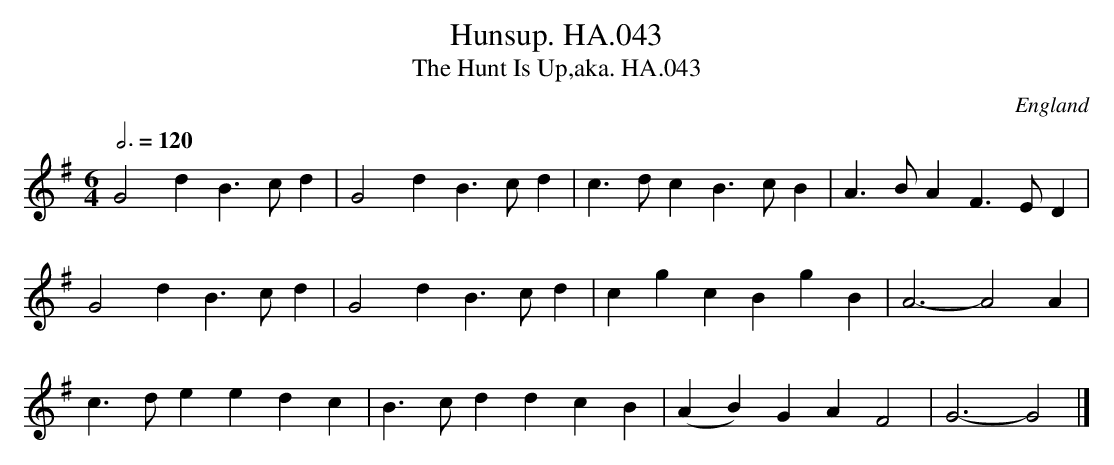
X:1
T:Hunsup. HA.043
T:The Hunt Is Up,aka. HA.043
L:1/4
M:6/4
O:England
Q:3/4=120
K:G
G2d B>cd|G2d B>cd|c>dc B>cB|A>BA F>ED|!
G2d B>cd|G2d B>cd|cgc BgB|A3-A2A|!
c>de edc|B>cd dcB|(AB)G AF2|G3-G2|]
